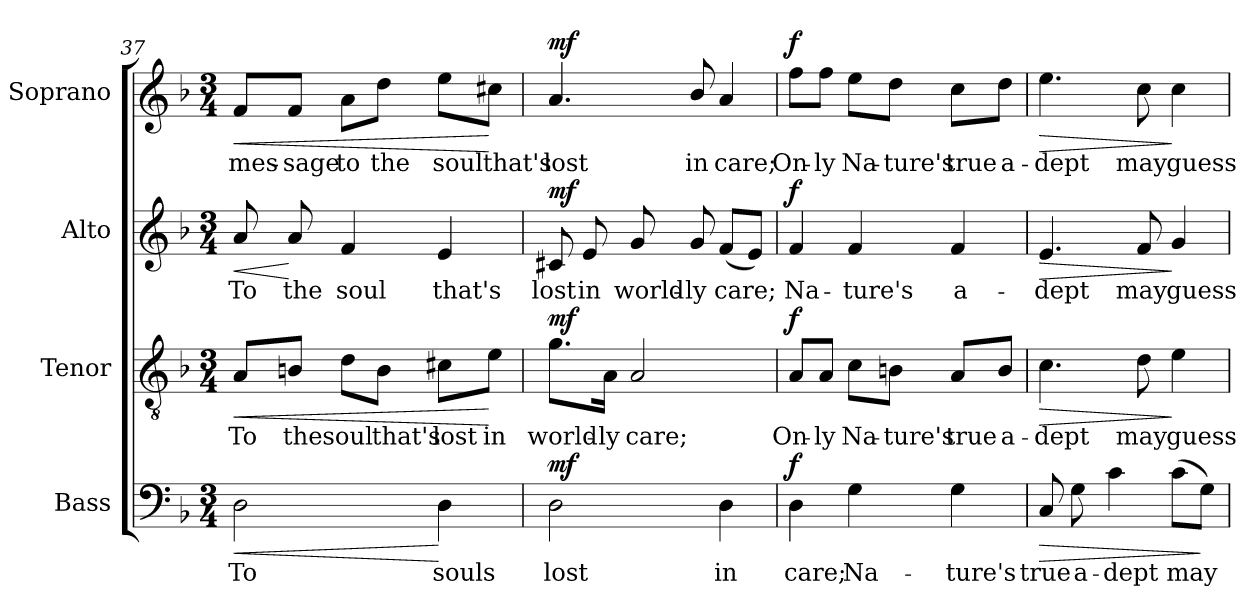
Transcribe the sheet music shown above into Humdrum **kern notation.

**kern	**text	**dynam	**kern	**text	**dynam	**kern	**text	**dynam	**kern	**text	**dynam
*part4	*part4	*part4	*part3	*part3	*part3	*part2	*part2	*part2	*part1	*part1	*part1
*staff4	*staff4	*staff4	*staff3	*staff3	*staff3	*staff2	*staff2	*staff2	*staff1	*staff1	*staff1
*I"Bass	*	*	*I"Tenor	*	*	*I"Alto	*	*	*I"Soprano	*	*
*I'B.	*	*	*I'T.	*	*	*I'A.	*	*	*I'S.	*	*
*clefF4	*	*	*clefGv2	*	*	*clefG2	*	*	*clefG2	*	*
*	*	*	*ITrd7c12	*	*	*	*	*	*	*	*
*k[b-]	*	*	*k[b-]	*	*	*k[b-]	*	*	*k[b-]	*	*
*F:	*	*	*F:	*	*	*F:	*	*	*F:	*	*
*M3/4	*	*	*M3/4	*	*	*M3/4	*	*	*M3/4	*	*
=37	=37	=37	=37	=37	=37	=37	=37	=37	=37	=37	=37
!	!LO:LY:b:color=#000000	!LO:HP:b	!	!	!	!	!	!	!	!	!
!	!	!	!	!LO:LY:b:color=#000000	!LO:HP:b	!	!	!	!	!	!
!	!	!	!	!	!	!	!LO:LY:b:color=#000000	!LO:HP:b	!	!	!
!	!	!	!	!	!	!	!	!	!	!LO:LY:b:color=#000000	!LO:HP:b
2Di\	To	<	8AAi/L	To	<	8ai/	To	<	8fi/L	mes-	<
!	!	!	!	!LO:LY:b:color=#000000	!	!	!	!	!	!	!
!	!	!	!	!	!	!	!LO:LY:b:color=#000000	!	!	!	!
!	!	!	!	!	!	!	!	!	!	!LO:LY:b:color=#000000	!
.	.	.	8BBni/J	the	.	8ai/	the	[	8fi/J	-sage	.
!	!	!	!	!LO:LY:b:color=#000000	!	!	!	!	!	!	!
!	!	!	!	!	!	!	!LO:LY:b:color=#000000	!	!	!	!
!	!	!	!	!	!	!	!	!	!	!LO:LY:b:color=#000000	!
.	.	.	8Di\L	soul	.	4fi/	soul	.	8ai\L	to	.
!	!	!	!	!LO:LY:b:color=#000000	!	!	!	!	!	!	!
!	!	!	!	!	!	!	!	!	!	!LO:LY:b:color=#000000	!
.	.	.	8BBi\J	that's	.	.	.	.	8ddi\J	the	.
!	!LO:LY:b:color=#000000	!	!	!	!	!	!	!	!	!	!
!	!	!	!	!LO:LY:b:color=#000000	!	!	!	!	!	!	!
!	!	!	!	!	!	!	!LO:LY:b:color=#000000	!	!	!	!
!	!	!	!	!	!	!	!	!	!	!LO:LY:b:color=#000000	!
4Di\	souls	[	8C#Xi\L	lost	.	4ei/	that's	.	8eei\L	soul	.
!	!	!	!	!LO:LY:b:color=#000000	!	!	!	!	!	!	!
!	!	!	!	!	!	!	!	!	!	!LO:LY:b:color=#000000	!
.	.	.	8Ei\J	in	[	.	.	.	8cc#Xi\J	that's	[
=38	=38	=38	=38	=38	=38	=38	=38	=38	=38	=38	=38
!	!LO:LY:b:color=#000000	!	!	!	!	!	!	!	!	!	!
!	!	!	!	!LO:LY:b:color=#000000	!	!	!	!	!	!	!
!	!	!	!	!	!	!	!LO:LY:b:color=#000000	!	!	!	!
!	!	!	!	!	!	!	!	!	!	!LO:LY:b:color=#000000	!
2Di\	lost	mf	8.Gi\L	world-	mf	8c#Xi/	lost	mf	4.ai/	lost	mf
!	!	!	!	!	!	!	!LO:LY:b:color=#000000	!	!	!	!
.	.	.	.	.	.	8ei/	in	.	.	.	.
!	!	!	!	!LO:LY:b:color=#000000	!	!	!	!	!	!	!
.	.	.	16AAi\Jk	-ly	.	.	.	.	.	.	.
!	!	!	!	!LO:LY:b:color=#000000	!	!	!	!	!	!	!
!	!	!	!	!	!	!	!LO:LY:b:color=#000000	!	!	!	!
.	.	.	2AAi/	care;	.	8gi/	world-	.	.	.	.
!	!	!	!	!	!	!	!LO:LY:b:color=#000000	!	!	!	!
!	!	!	!	!	!	!	!	!	!	!LO:LY:b:color=#000000	!
.	.	.	.	.	.	8gi/	-ly	.	8b-i/	in	.
!	!LO:LY:b:color=#000000	!	!	!	!	!	!	!	!	!	!
!	!	!	!	!	!	!	!LO:LY:b:color=#000000	!	!	!	!
!	!	!	!	!	!	!	!	!	!	!LO:LY:b:color=#000000	!
4Di\	in	.	.	.	.	(8fi/L	care;	.	4ai/	care;	.
.	.	.	.	.	.	8ei/J)	.	.	.	.	.
!!LO:PB:g=z
=39	=39	=39	=39	=39	=39	=39	=39	=39	=39	=39	=39
!	!LO:LY:b:color=#000000	!	!	!	!	!	!	!	!	!	!
!	!	!	!	!LO:LY:b:color=#000000	!	!	!	!	!	!	!
!	!	!	!	!	!	!	!LO:LY:b:color=#000000	!	!	!	!
!	!	!	!	!	!	!	!	!	!	!LO:LY:b:color=#000000	!
4Di\	care;	f	8AAi/L	On-	f	4fi/	Na-	f	8ffi\L	On-	f
!	!	!	!	!LO:LY:b:color=#000000	!	!	!	!	!	!	!
!	!	!	!	!	!	!	!	!	!	!LO:LY:b:color=#000000	!
.	.	.	8AAi/J	-ly	.	.	.	.	8ffi\J	-ly	.
!	!LO:LY:b:color=#000000	!	!	!	!	!	!	!	!	!	!
!	!	!	!	!LO:LY:b:color=#000000	!	!	!	!	!	!	!
!	!	!	!	!	!	!	!LO:LY:b:color=#000000	!	!	!	!
!	!	!	!	!	!	!	!	!	!	!LO:LY:b:color=#000000	!
4Gi\	Na-	.	8Ci\L	Na-	.	4fi/	-ture's	.	8eei\L	Na-	.
!	!	!	!	!LO:LY:b:color=#000000	!	!	!	!	!	!	!
!	!	!	!	!	!	!	!	!	!	!LO:LY:b:color=#000000	!
.	.	.	8BBni\J	-ture's	.	.	.	.	8ddi\J	-ture's	.
!	!LO:LY:b:color=#000000	!	!	!	!	!	!	!	!	!	!
!	!	!	!	!LO:LY:b:color=#000000	!	!	!	!	!	!	!
!	!	!	!	!	!	!	!LO:LY:b:color=#000000	!	!	!	!
!	!	!	!	!	!	!	!	!	!	!LO:LY:b:color=#000000	!
4Gi\	-ture's	.	8AAi/L	true	.	4fi/	a-	.	8cci\L	true	.
!	!	!	!	!LO:LY:b:color=#000000	!	!	!	!	!	!	!
!	!	!	!	!	!	!	!	!	!	!LO:LY:b:color=#000000	!
.	.	.	8BBi/J	a-	.	.	.	.	8ddi\J	a-	.
=40	=40	=40	=40	=40	=40	=40	=40	=40	=40	=40	=40
!	!LO:LY:b:color=#000000	!LO:HP:b	!	!	!	!	!	!	!	!	!
!	!	!	!	!LO:LY:b:color=#000000	!LO:HP:b	!	!	!	!	!	!
!	!	!	!	!	!	!	!LO:LY:b:color=#000000	!LO:HP:b	!	!	!
!	!	!	!	!	!	!	!	!	!	!LO:LY:b:color=#000000	!LO:HP:b
8Ci/	true	>	4.Ci\	-dept	>	4.ei/	-dept	>	4.eei\	-dept	>
!	!LO:LY:b:color=#000000	!	!	!	!	!	!	!	!	!	!
8Gi\	a-	.	.	.	.	.	.	.	.	.	.
!	!LO:LY:b:color=#000000	!	!	!	!	!	!	!	!	!	!
4ci\	-dept	.	.	.	.	.	.	.	.	.	.
!	!	!	!	!LO:LY:b:color=#000000	!	!	!	!	!	!	!
!	!	!	!	!	!	!	!LO:LY:b:color=#000000	!	!	!	!
!	!	!	!	!	!	!	!	!	!	!LO:LY:b:color=#000000	!
.	.	.	8Di\	may	.	8fi/	may	.	8cci\	may	.
!	!LO:LY:b:color=#000000	!	!	!	!	!	!	!	!	!	!
!	!	!	!	!LO:LY:b:color=#000000	!	!	!	!	!	!	!
!	!	!	!	!	!	!	!LO:LY:b:color=#000000	!	!	!	!
!	!	!	!	!	!	!	!	!	!	!LO:LY:b:color=#000000	!
(8ci\L	may	.	4Ei\	guess	]	4gi/	guess	]	4cci\	guess	]
8Gi\J)	.	]	.	.	.	.	.	.	.	.	.
=	=	=	=	=	=	=	=	=	=	=	=
*-	*-	*-	*-	*-	*-	*-	*-	*-	*-	*-	*-
